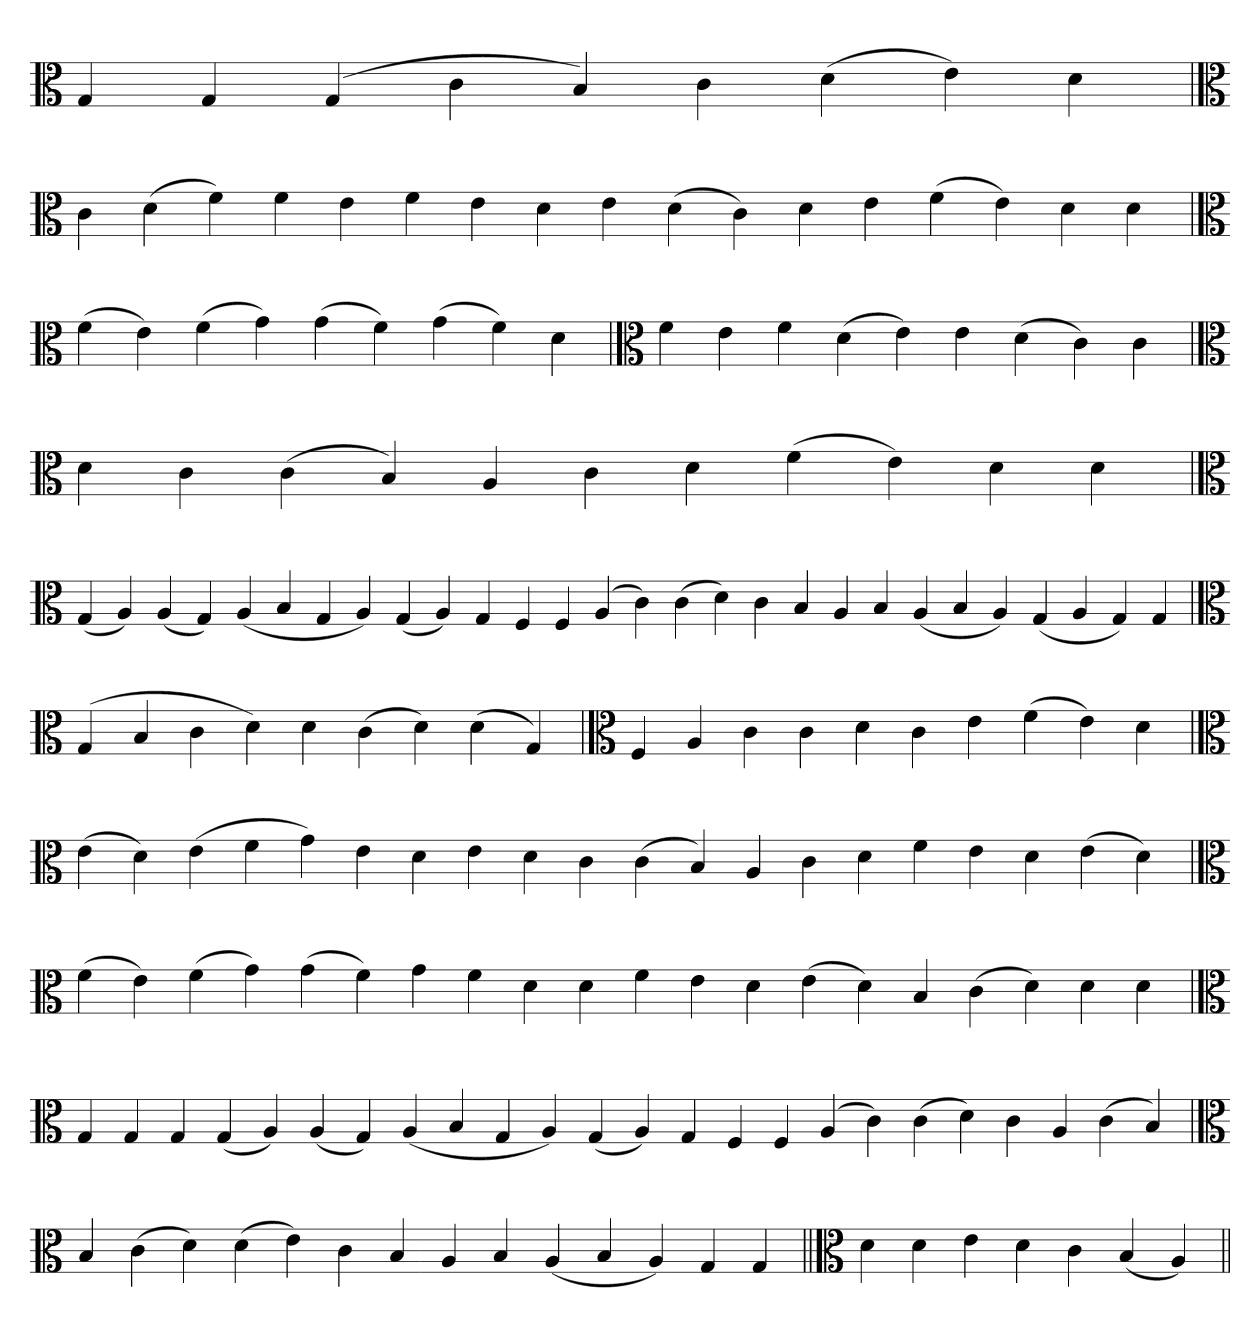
**kern
*part1
*staff1
*clefC3
=
4G
4G
(4G
4c
4B)
4c
(4d
4e)
4d
=`
*clefC3
4c
(4d
4f)
4f
4e
4f
4e
4d
4e
(4d
4c)
4d
4e
(4f
4e)
4d
4d
='
*clefC3
(4f
4e)
(4f
4g)
(4g
4f)
(4g
4f)
4d
=`
*clefC3
4f
4e
4f
(4d
4e)
4e
(4d
4c)
4c
=`
*clefC3
4d
4c
(4c
4B)
4A
4c
4d
(4f
4e)
4d
4d
='
*clefC3
(4G
4A)
(4A
4G)
(4A
4B
4G
4A)
(4G
4A)
4G
4F
4F
(4A
4c)
(4c
4d)
4c
4B
4A
4B
(4A
4B
4A)
(4G
4A
4G)
4G
=
*clefC3
(4G
4B
4c
4d)
4d
(4c
4d)
(4d
4G)
=`
*clefC3
4F
4A
4c
4c
4d
4c
4e
(4f
4e)
4d
='
*clefC3
(4e
4d)
(4e
4f
4g)
4e
4d
4e
4d
4c
(4c
4B)
4A
4c
4d
4f
4e
4d
(4e
4d)
='
*clefC3
(4f
4e)
(4f
4g)
(4g
4f)
4g
4f
4d
4d
4f
4e
4d
(4e
4d)
4B
(4c
4d)
4d
4d
=
*clefC3
4G
4G
4G
(4G
4A)
(4A
4G)
(4A
4B
4G
4A)
(4G
4A)
4G
4F
4F
(4A
4c)
(4c
4d)
4c
4A
(4c
4B)
='
*clefC3
4B
(4c
4d)
(4d
4e)
4c
4B
4A
4B
(4A
4B
4A)
4G
4G
=||
*clefC3
4d
4d
4e
4d
4c
(4B
4A)
=||
*-
